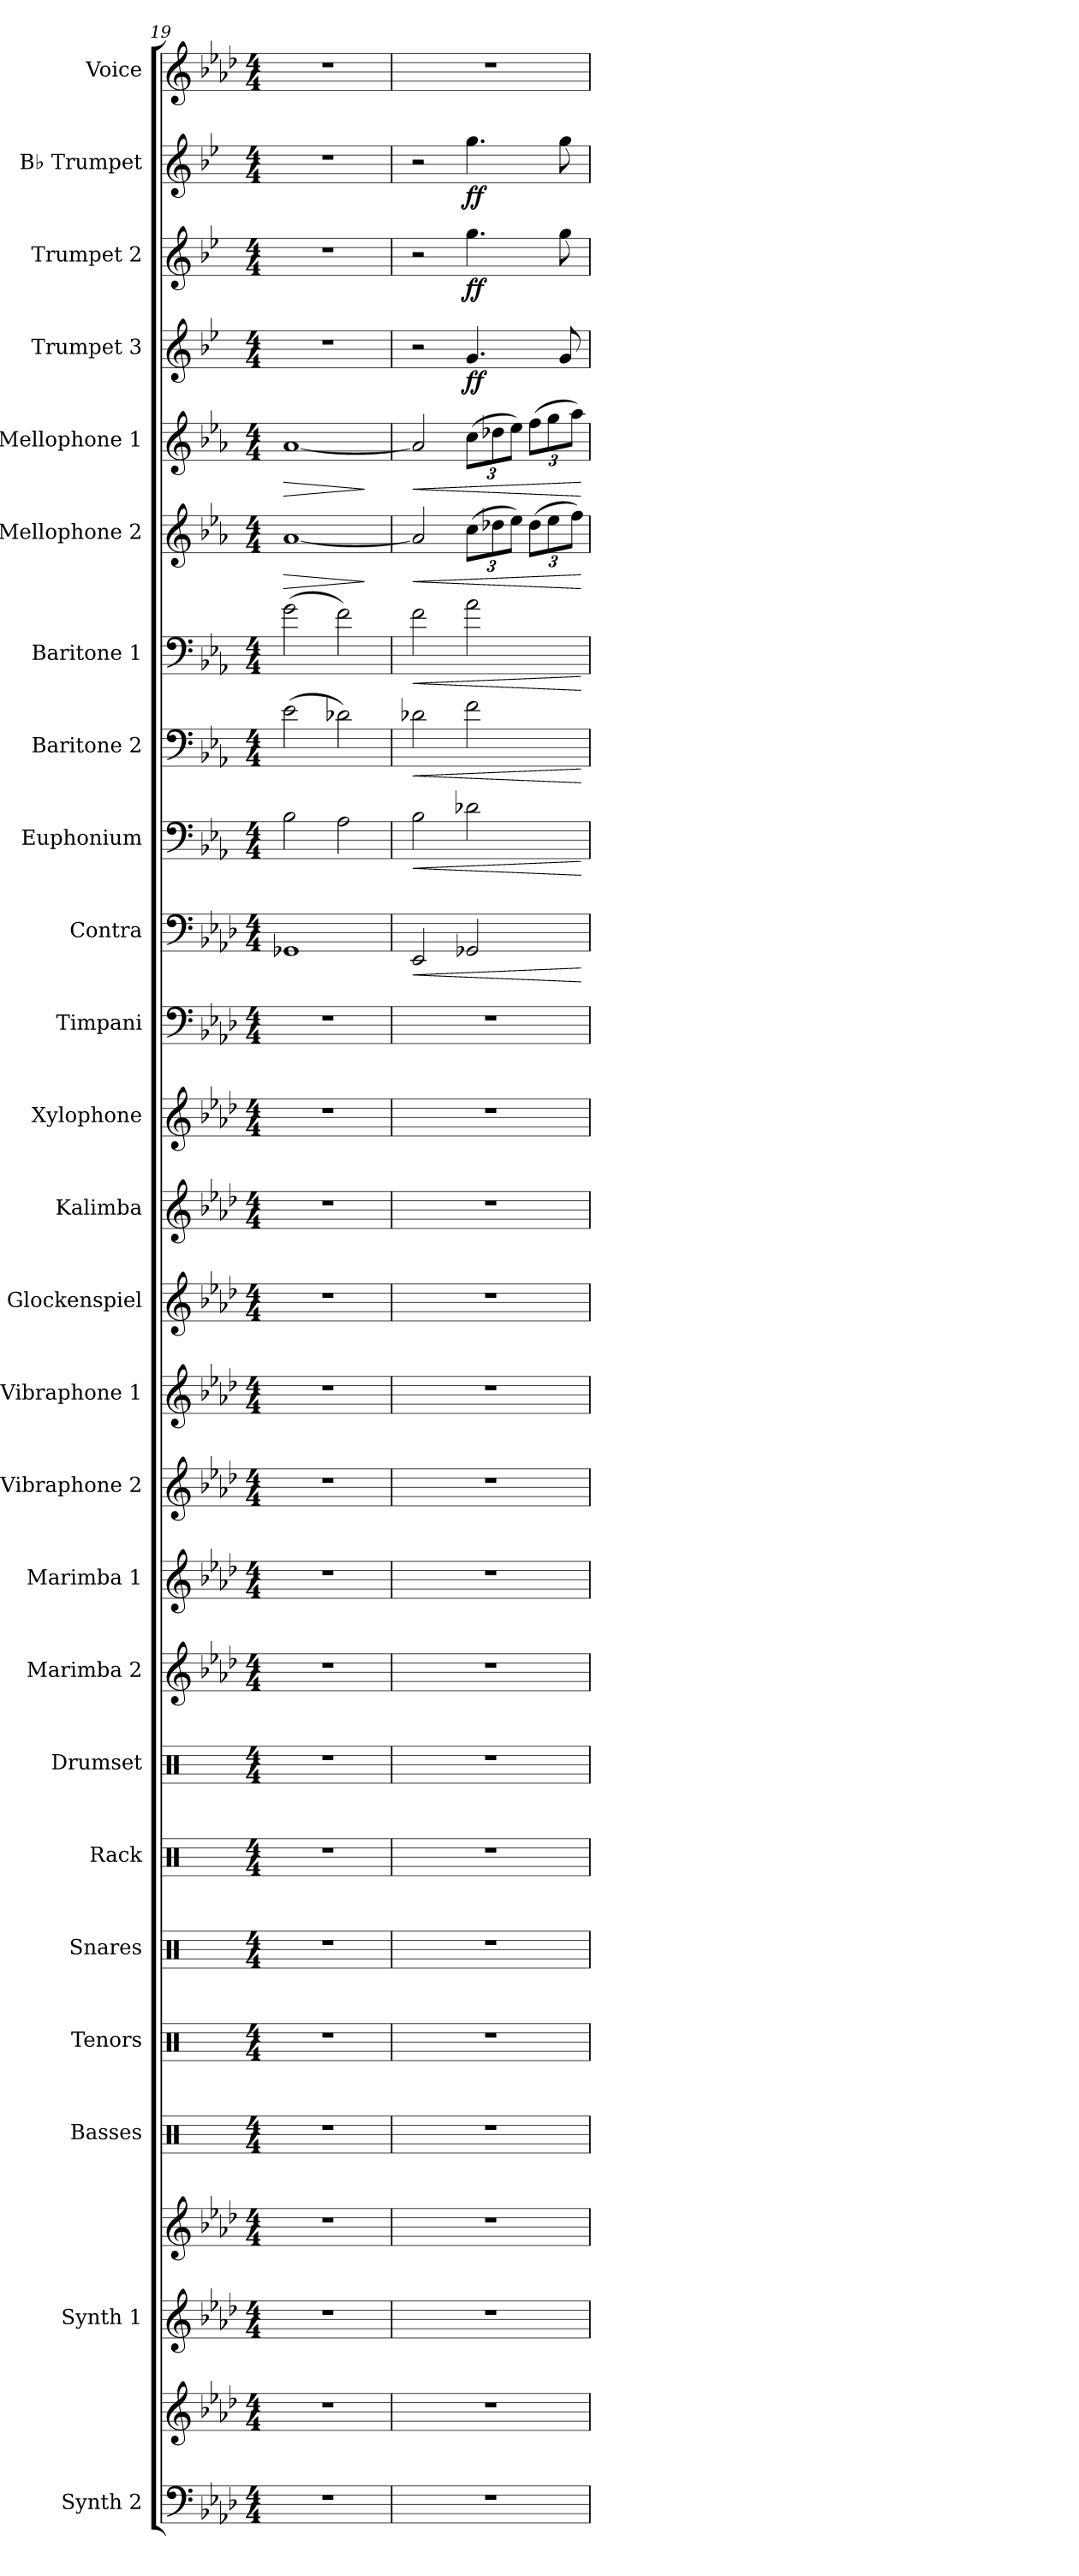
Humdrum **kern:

**kern	**kern	**kern	**kern	**kern	**kern	**kern	**kern	**kern	**kern	**kern	**kern	**kern	**kern	**kern	**kern	**kern	**kern	**dynam	**kern	**dynam	**kern	**dynam	**kern	**dynam	**kern	**dynam	**kern	**dynam	**kern	**dynam	**kern	**dynam	**kern	**dynam	**kern
*part25	*part25	*part24	*part24	*part23	*part22	*part21	*part20	*part19	*part18	*part17	*part16	*part15	*part14	*part13	*part12	*part11	*part10	*part10	*part9	*part9	*part8	*part8	*part7	*part7	*part6	*part6	*part5	*part5	*part4	*part4	*part3	*part3	*part2	*part2	*part1
*staff27	*staff26	*staff25	*staff24	*staff23	*staff22	*staff21	*staff20	*staff19	*staff18	*staff17	*staff16	*staff15	*staff14	*staff13	*staff12	*staff11	*staff10	*staff10	*staff9	*staff9	*staff8	*staff8	*staff7	*staff7	*staff6	*staff6	*staff5	*staff5	*staff4	*staff4	*staff3	*staff3	*staff2	*staff2	*staff1
*I"Synth 2	*	*I"Synth 1	*	*I"Basses	*I"Tenors	*I"Snares	*I"Rack	*I"Drumset	*I"Marimba 2	*I"Marimba 1	*I"Vibraphone 2	*I"Vibraphone 1	*I"Glockenspiel	*I"Kalimba	*I"Xylophone	*I"Timpani	*I"Contra	*	*I"Euphonium	*	*I"Baritone 2	*	*I"Baritone 1	*	*I"Mellophone 2	*	*I"Mellophone 1	*	*I"Trumpet 3	*	*I"Trumpet 2	*	*I"B♭ Trumpet	*	*I"Voice
*I'Synth 2	*	*I'Synth1	*	*I'Basses	*I'Tenors	*I'Snares	*I'Rack	*I'Drs.	*I'Mrm. 2	*I'Mrm. 1	*I'Vib. 2	*I'Vib. 1	*I'Glk.	*I'Kal.	*I'Xyl.	*I'Timp.	*I'Contra	*	*I'Euph	*	*I'Bari 2	*	*I'Bari 1	*	*I'Mello 2	*	*I'Mello 1	*	*I'Tpt. 3	*	*I'Tpt. 2	*	*I'Tpt. 1	*	*I'Vo.
*clefF4	*clefG2	*clefG2	*clefG2	*clefX	*clefX	*clefX	*clefX	*clefX	*clefG2	*clefG2	*clefG2	*clefG2	*clefG2	*clefG2	*clefG2	*clefF4	*clefF4	*	*clefF4	*	*clefF4	*	*clefF4	*	*clefG2	*	*clefG2	*	*clefG2	*	*clefG2	*	*clefG2	*	*clefG2
*	*	*	*	*	*	*	*	*	*	*	*	*	*ITrd-14c-24	*	*ITrd-7c-12	*	*	*	*ITrd4c7	*	*ITrd4c7	*	*ITrd4c7	*	*ITrd4c7	*	*ITrd4c7	*	*ITrd1c2	*	*ITrd1c2	*	*ITrd1c2	*	*
*k[b-e-a-d-]	*k[b-e-a-d-]	*k[b-e-a-d-]	*k[b-e-a-d-]	*k[]	*k[]	*k[]	*k[]	*k[]	*k[b-e-a-d-]	*k[b-e-a-d-]	*k[b-e-a-d-]	*k[b-e-a-d-]	*k[b-e-a-d-]	*k[b-e-a-d-]	*k[b-e-a-d-]	*k[b-e-a-d-]	*k[b-e-a-d-]	*	*k[b-e-a-d-]	*	*k[b-e-a-d-]	*	*k[b-e-a-d-]	*	*k[b-e-a-d-]	*	*k[b-e-a-d-]	*	*k[b-e-a-d-]	*	*k[b-e-a-d-]	*	*k[b-e-a-d-]	*	*k[b-e-a-d-]
*M4/4	*M4/4	*M4/4	*M4/4	*M4/4	*M4/4	*M4/4	*M4/4	*M4/4	*M4/4	*M4/4	*M4/4	*M4/4	*M4/4	*M4/4	*M4/4	*M4/4	*M4/4	*	*M4/4	*	*M4/4	*	*M4/4	*	*M4/4	*	*M4/4	*	*M4/4	*	*M4/4	*	*M4/4	*	*M4/4
=19	=19	=19	=19	=19	=19	=19	=19	=19	=19	=19	=19	=19	=19	=19	=19	=19	=19	=19	=19	=19	=19	=19	=19	=19	=19	=19	=19	=19	=19	=19	=19	=19	=19	=19	=19
!	!	!	!	!	!	!	!	!	!	!	!	!	!	!	!	!	!	!	!	!	!	!	!	!	!	!LO:HP:b	!	!LO:HP:b	!	!	!	!	!	!	!
1r	1r	1r	1r	1r	1r	1r	1r	1r	1r	1r	1r	1r	1r	1r	1r	1r	1GG-X	.	2E-\	.	(2A-\	.	(2c\	.	[1d-	>	[1d-	>	1r	.	1r	.	1r	.	1r
.	.	.	.	.	.	.	.	.	.	.	.	.	.	.	.	.	.	.	2D-\	.	2G-X\)	.	2B-\)	.	.	.	.	.	.	.	.	.	.	.	.
.	.	.	.	.	.	.	.	.	.	.	.	.	.	.	.	.	.	.	.	.	.	.	.	.	.	]	.	]	.	.	.	.	.	.	.
=20	=20	=20	=20	=20	=20	=20	=20	=20	=20	=20	=20	=20	=20	=20	=20	=20	=20	=20	=20	=20	=20	=20	=20	=20	=20	=20	=20	=20	=20	=20	=20	=20	=20	=20	=20
!	!	!	!	!	!	!	!	!	!	!	!	!	!	!	!	!	!	!LO:HP:b	!	!LO:HP:b	!	!LO:HP:b	!	!LO:HP:b	!	!LO:HP:b	!	!LO:HP:b	!	!	!	!	!	!	!
1r	1r	1r	1r	1r	1r	1r	1r	1r	1r	1r	1r	1r	1r	1r	1r	1r	2EE-/	<	2E-\	<	2G-X\	<	2B-\	<	2d-/]	<	2d-/]	<	2r	.	2r	.	2r	.	1r
*	*	*	*	*	*	*	*	*	*	*	*	*	*	*	*	*	*	*	*	*	*	*	*	*	*Xbrackettup	*	*Xbrackettup	*	*	*	*	*	*	*	*
!	!	!	!	!	!	!	!	!	!	!	!	!	!	!	!	!	!	!	!	!	!	!	!	!	!	!	!	!	!	!LO:DY:b	!	!LO:DY:b	!	!LO:DY:b	!
.	.	.	.	.	.	.	.	.	.	.	.	.	.	.	.	.	2GG-X/	.	2G-X\	.	2B-\	.	2d-\	.	(12f\L	.	(12f\L	.	4.f/	ff	4.ff\	ff	4.ff\	ff	.
.	.	.	.	.	.	.	.	.	.	.	.	.	.	.	.	.	.	.	.	.	.	.	.	.	12g-X\	.	12g-X\	.	.	.	.	.	.	.	.
.	.	.	.	.	.	.	.	.	.	.	.	.	.	.	.	.	.	.	.	.	.	.	.	.	12a-\J)	.	12a-\J)	.	.	.	.	.	.	.	.
.	.	.	.	.	.	.	.	.	.	.	.	.	.	.	.	.	.	.	.	.	.	.	.	.	(12g-\L	.	(12b-\L	.	.	.	.	.	.	.	.
.	.	.	.	.	.	.	.	.	.	.	.	.	.	.	.	.	.	.	.	.	.	.	.	.	12a-\	.	12cc\	.	.	.	.	.	.	.	.
.	.	.	.	.	.	.	.	.	.	.	.	.	.	.	.	.	.	.	.	.	.	.	.	.	.	.	.	.	8f/	.	8ff\	.	8ff\	.	.
.	.	.	.	.	.	.	.	.	.	.	.	.	.	.	.	.	.	.	.	.	.	.	.	.	12b-\J)	.	12dd-\J)	.	.	.	.	.	.	.	.
.	.	.	.	.	.	.	.	.	.	.	.	.	.	.	.	.	.	[	.	[	.	[	.	[	.	[	.	[	.	.	.	.	.	.	.
=	=	=	=	=	=	=	=	=	=	=	=	=	=	=	=	=	=	=	=	=	=	=	=	=	=	=	=	=	=	=	=	=	=	=	=
*-	*-	*-	*-	*-	*-	*-	*-	*-	*-	*-	*-	*-	*-	*-	*-	*-	*-	*-	*-	*-	*-	*-	*-	*-	*-	*-	*-	*-	*-	*-	*-	*-	*-	*-	*-
